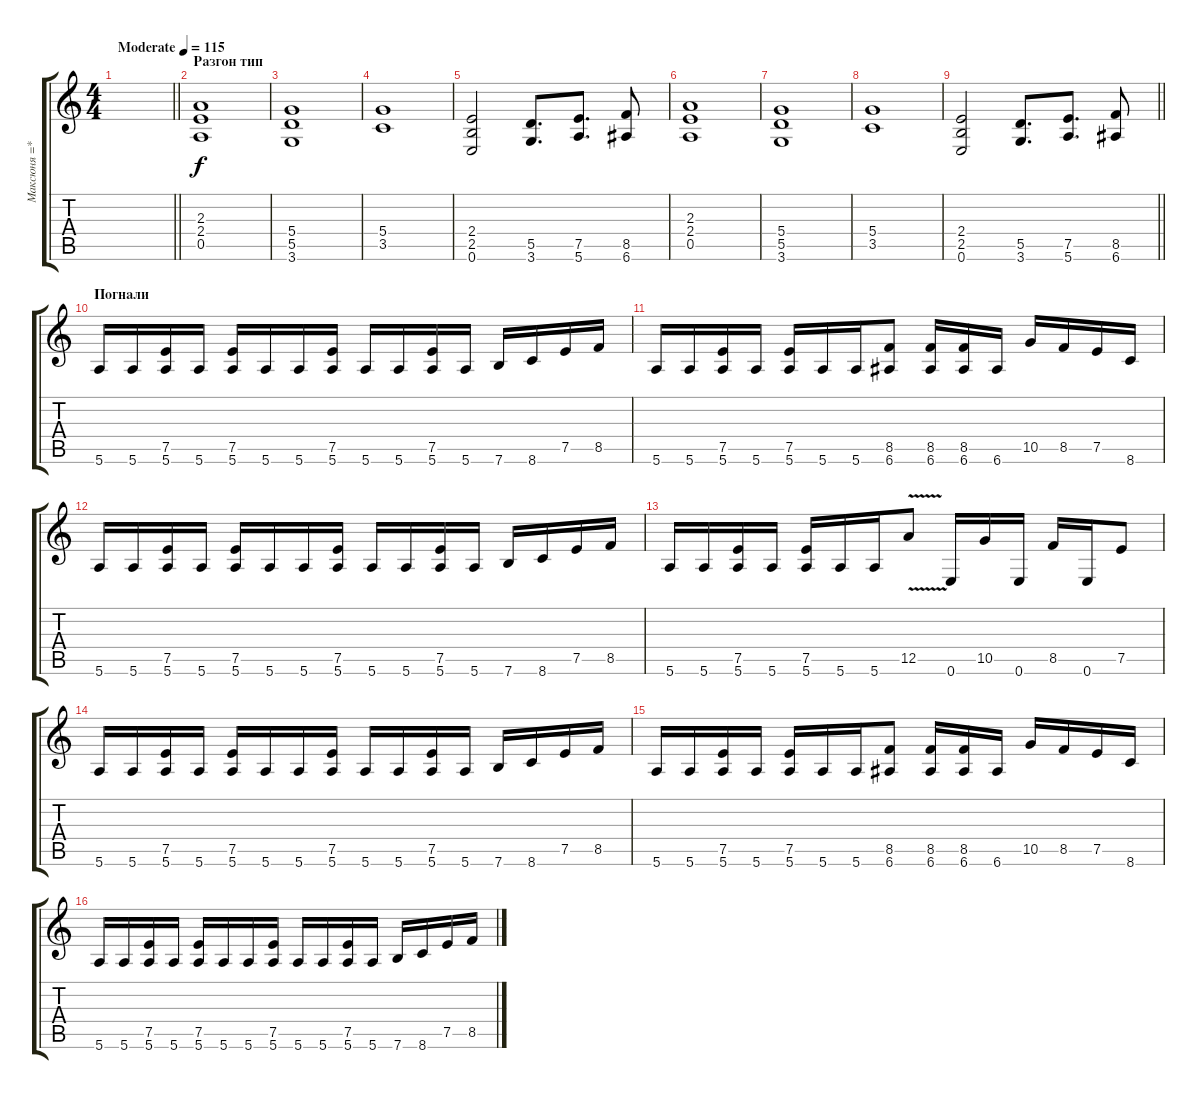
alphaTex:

\track ("Максюня =*" "Максюня =*") {instrument distortionguitar}
\staff {score tabs}
\tuning (E4 B3 G3 D3 A2 E2) {hide}
\ts (4 4)
\tempo (115 "Moderate")
\clef g2
\barLineRight lightlight
\ks c
|
\section ("" "Разгон тип")
(2.3 2.4 0.5).1 |
(5.4 5.5 3.6).1 |
(5.4 3.5).1 |
(2.4 2.5 0.6).2 (5.5 3.6).8{d} (7.5 5.6).8{d} (8.5 6.6).8 |
(2.3 2.4 0.5).1 |
(5.4 5.5 3.6).1 |
(5.4 3.5).1 |
\barLineRight lightlight
(2.4 2.5 0.6).2 (5.5 3.6).8{d} (7.5 5.6).8{d} (8.5 6.6).8 |
\section ("" "Погнали")
5.6.16 5.6.16 (7.5 5.6).16 5.6.16 (7.5 5.6).16 5.6.16 5.6.16 (7.5 5.6).16 5.6.16 5.6.16 (7.5 5.6).16 5.6.16 7.6.16 8.6.16 7.5.16 8.5.16 |
5.6.16 5.6.16 (7.5 5.6).16 5.6.16 (7.5 5.6).16 5.6.16 5.6.16 (8.5 6.6).8 (8.5 6.6).16 (8.5 6.6).16 6.6.16 10.5.16 8.5.16 7.5.16 8.6.16 |
5.6.16 5.6.16 (7.5 5.6).16 5.6.16 (7.5 5.6).16 5.6.16 5.6.16 (7.5 5.6).16 5.6.16 5.6.16 (7.5 5.6).16 5.6.16 7.6.16 8.6.16 7.5.16 8.5.16 |
5.6.16 5.6.16 (7.5 5.6).16 5.6.16 (7.5 5.6).16 5.6.16 5.6.16 12.5{v}.8 0.6.16 10.5.16 0.6.16 8.5.16 0.6.16 7.5.8 |
5.6.16 5.6.16 (7.5 5.6).16 5.6.16 (7.5 5.6).16 5.6.16 5.6.16 (7.5 5.6).16 5.6.16 5.6.16 (7.5 5.6).16 5.6.16 7.6.16 8.6.16 7.5.16 8.5.16 |
5.6.16 5.6.16 (7.5 5.6).16 5.6.16 (7.5 5.6).16 5.6.16 5.6.16 (8.5 6.6).8 (8.5 6.6).16 (8.5 6.6).16 6.6.16 10.5.16 8.5.16 7.5.16 8.6.16 |
5.6.16 5.6.16 (7.5 5.6).16 5.6.16 (7.5 5.6).16 5.6.16 5.6.16 (7.5 5.6).16 5.6.16 5.6.16 (7.5 5.6).16 5.6.16 7.6.16 8.6.16 7.5.16 8.5.16
